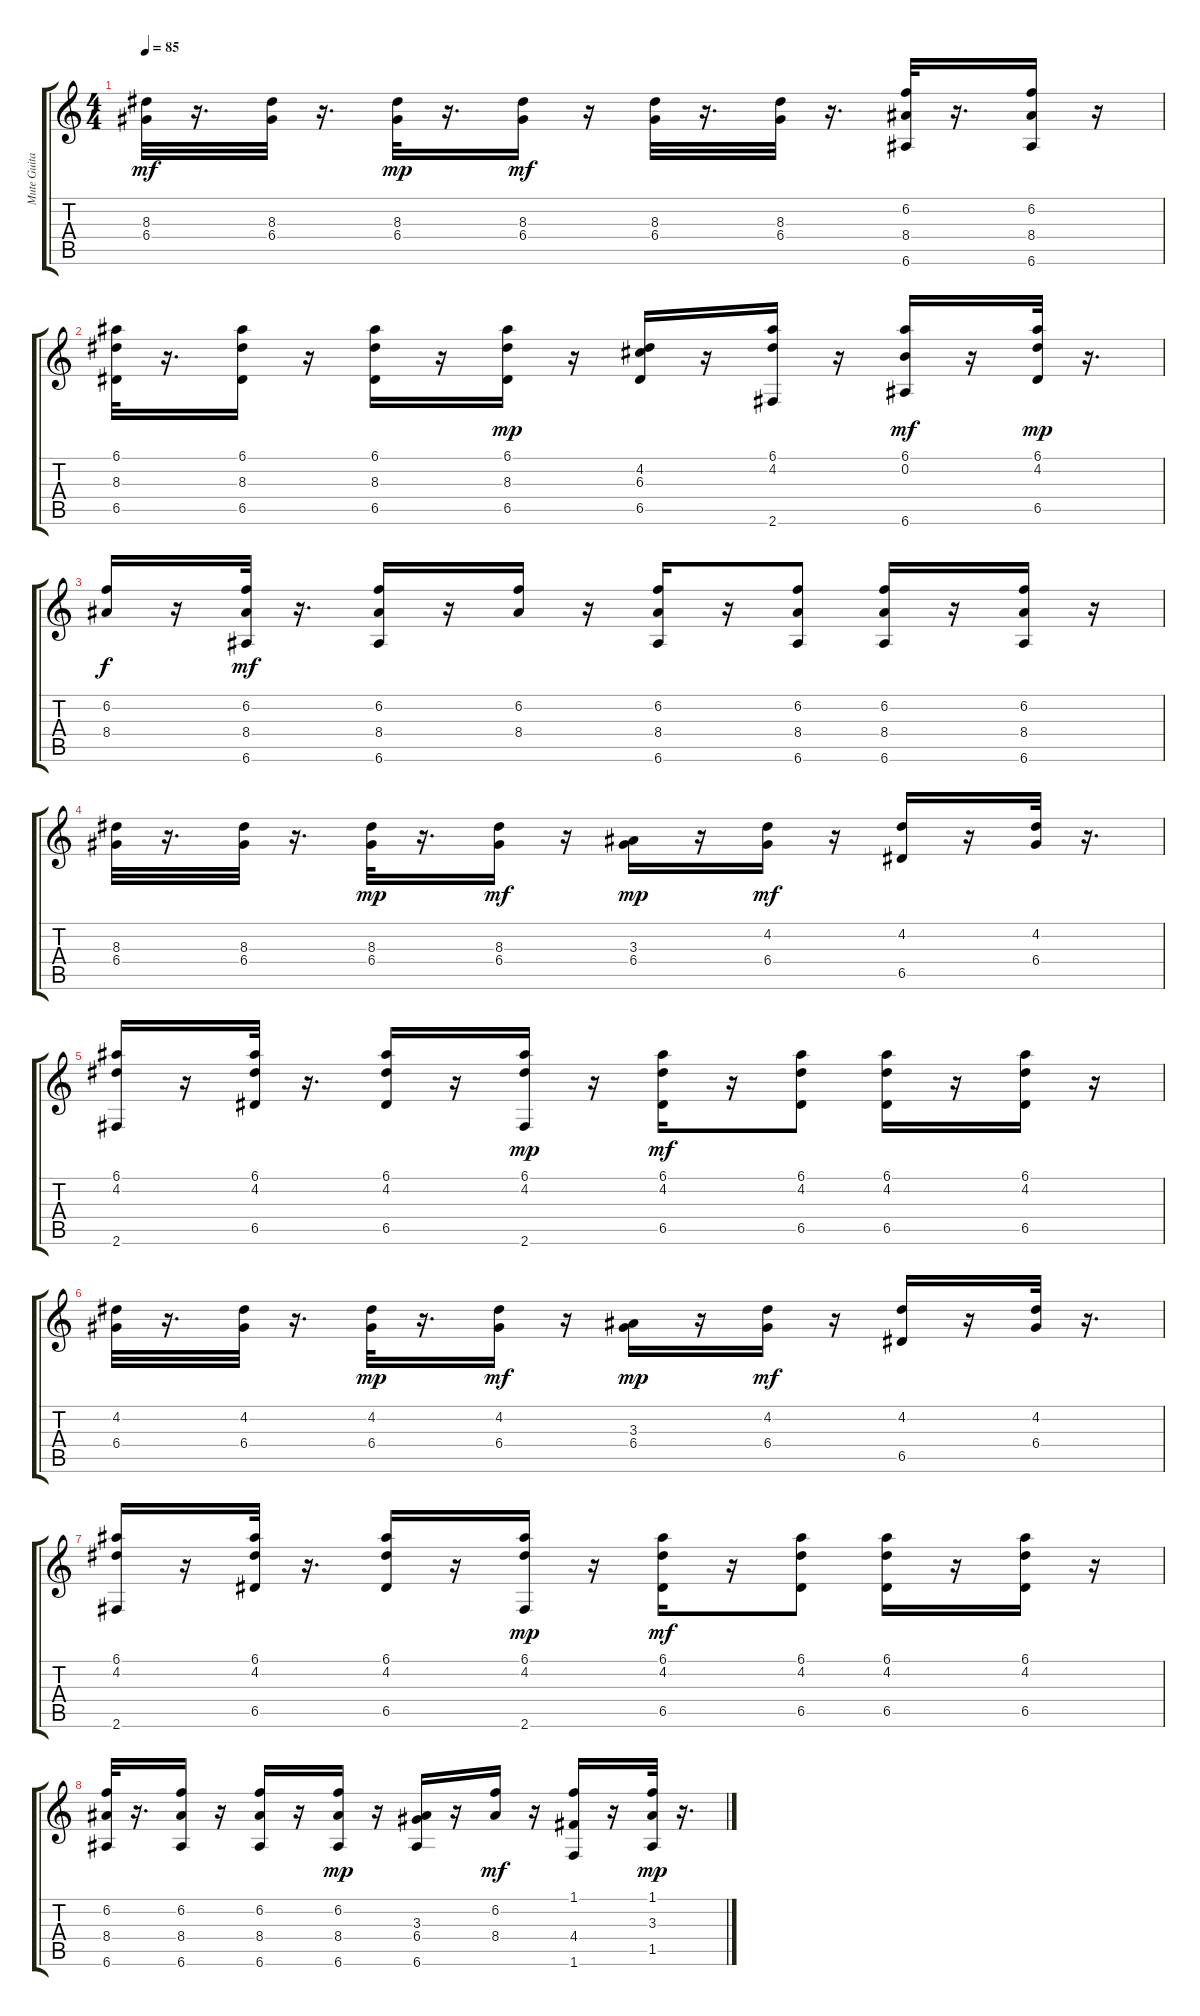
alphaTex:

\track ("Mute Guitar" "Mute Guita") {instrument electricguitarmuted}
\staff {score tabs}
\tuning (E4 B3 G3 D3 A2 E2) {hide}
\ts (4 4)
\tempo 85
\clef g2
\ks c
(8.3 6.4).32{dy mf} r.16{d} (8.3 6.4).32 r.16{d} (8.3 6.4).32{dy mp} r.16{d} (8.3 6.4).16{dy mf} r.16 (8.3 6.4).32 r.16{d} (8.3 6.4).32 r.16{d} (6.2 8.4 6.6).32 r.16{d} (6.2 8.4 6.6).16 r.16 |
(6.1 8.3 6.5).32 r.16{d} (6.1 8.3 6.5).16 r.16 (6.1 8.3 6.5).16 r.16 (6.1 8.3 6.5).16{dy mp} r.16 (4.2 6.3 6.5).16 r.16 (6.1 4.2 2.6).16 r.16 (6.1 0.2 6.6).16{dy mf} r.16 (6.1 4.2 6.5).32{dy mp} r.16{d} |
(6.2 8.4).16{dy f} r.16 (6.2 8.4 6.6).32{dy mf} r.16{d} (6.2 8.4 6.6).16 r.16 (6.2 8.4).16 r.16 (6.2 8.4 6.6).16 r.16 (6.2 8.4 6.6).8 (6.2 8.4 6.6).16 r.16 (6.2 8.4 6.6).16 r.16 |
(8.3 6.4).32 r.16{d} (8.3 6.4).32 r.16{d} (8.3 6.4).32{dy mp} r.16{d} (8.3 6.4).16{dy mf} r.16 (3.3 6.4).16{dy mp} r.16 (4.2 6.4).16{dy mf} r.16 (4.2 6.5).16 r.16 (4.2 6.4).32 r.16{d} |
(6.1 4.2 2.6).16 r.16 (6.1 4.2 6.5).32 r.16{d} (6.1 4.2 6.5).16 r.16 (6.1 4.2 2.6).16{dy mp} r.16 (6.1 4.2 6.5).16{dy mf} r.16 (6.1 4.2 6.5).8 (6.1 4.2 6.5).16 r.16 (6.1 4.2 6.5).16 r.16 |
(4.2 6.4).32 r.16{d} (4.2 6.4).32 r.16{d} (4.2 6.4).32{dy mp} r.16{d} (4.2 6.4).16{dy mf} r.16 (3.3 6.4).16{dy mp} r.16 (4.2 6.4).16{dy mf} r.16 (4.2 6.5).16 r.16 (4.2 6.4).32 r.16{d} |
(6.1 4.2 2.6).16 r.16 (6.1 4.2 6.5).32 r.16{d} (6.1 4.2 6.5).16 r.16 (6.1 4.2 2.6).16{dy mp} r.16 (6.1 4.2 6.5).16{dy mf} r.16 (6.1 4.2 6.5).8 (6.1 4.2 6.5).16 r.16 (6.1 4.2 6.5).16 r.16 |
(6.2 8.4 6.6).32 r.16{d} (6.2 8.4 6.6).16 r.16 (6.2 8.4 6.6).16 r.16 (6.2 8.4 6.6).16{dy mp} r.16 (3.3 6.4 6.6).16 r.16 (6.2 8.4).16{dy mf} r.16 (1.1 4.4 1.6).16 r.16 (1.1 3.3 1.5).32{dy mp} r.16{d}
